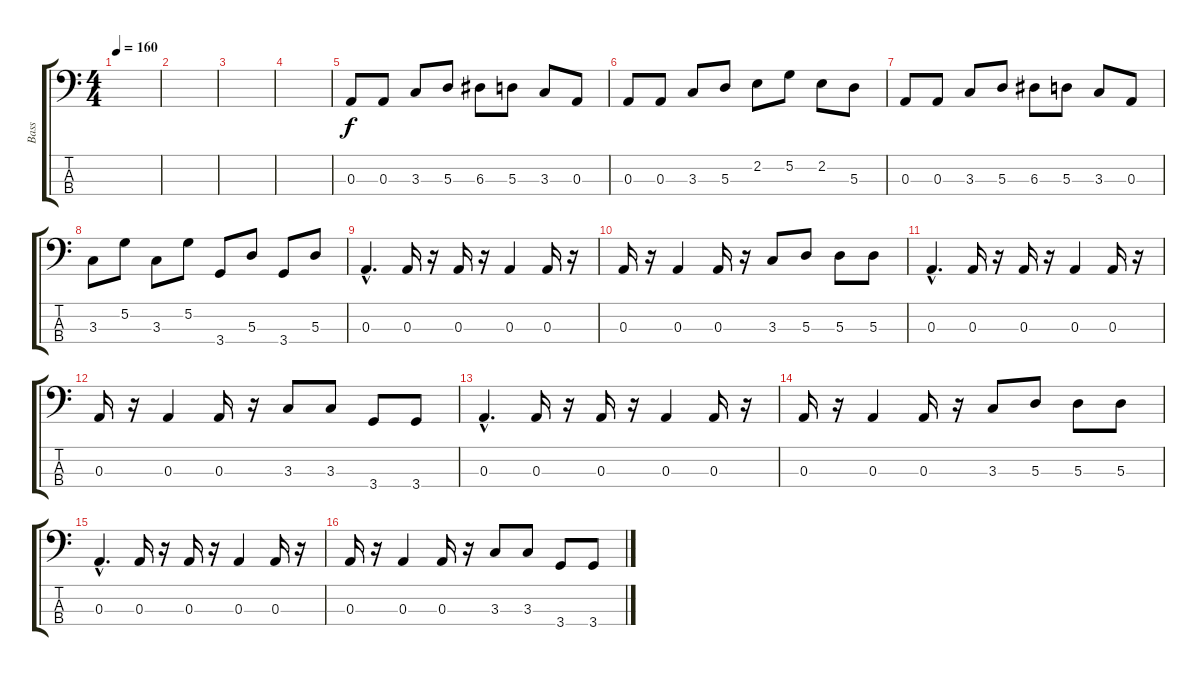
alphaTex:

\track ("Bass" "Bass") {instrument electricbassfinger}
\staff {score tabs}
\tuning (G2 D2 A1 E1) {hide}
\ts (4 4)
\tempo 160
\clef f4
\ks c
|
|
|
|
0.3.8 0.3.8 3.3.8 5.3.8 6.3.8 5.3.8 3.3.8 0.3.8 |
0.3.8 0.3.8 3.3.8 5.3.8 2.2.8 5.2.8 2.2.8 5.3.8 |
0.3.8 0.3.8 3.3.8 5.3.8 6.3.8 5.3.8 3.3.8 0.3.8 |
3.3.8 5.2.8 3.3.8 5.2.8 3.4.8 5.3.8 3.4.8 5.3.8 |
0.3{hac}.4{d} 0.3.16 r.16 0.3.16 r.16 0.3.4 0.3.16 r.16 |
0.3.16 r.16 0.3.4 0.3.16 r.16 3.3.8 5.3.8 5.3.8 5.3.8 |
0.3{hac}.4{d} 0.3.16 r.16 0.3.16 r.16 0.3.4 0.3.16 r.16 |
0.3.16 r.16 0.3.4 0.3.16 r.16 3.3.8 3.3.8 3.4.8 3.4.8 |
0.3{hac}.4{d} 0.3.16 r.16 0.3.16 r.16 0.3.4 0.3.16 r.16 |
0.3.16 r.16 0.3.4 0.3.16 r.16 3.3.8 5.3.8 5.3.8 5.3.8 |
0.3{hac}.4{d} 0.3.16 r.16 0.3.16 r.16 0.3.4 0.3.16 r.16 |
0.3.16 r.16 0.3.4 0.3.16 r.16 3.3.8 3.3.8 3.4.8 3.4.8
